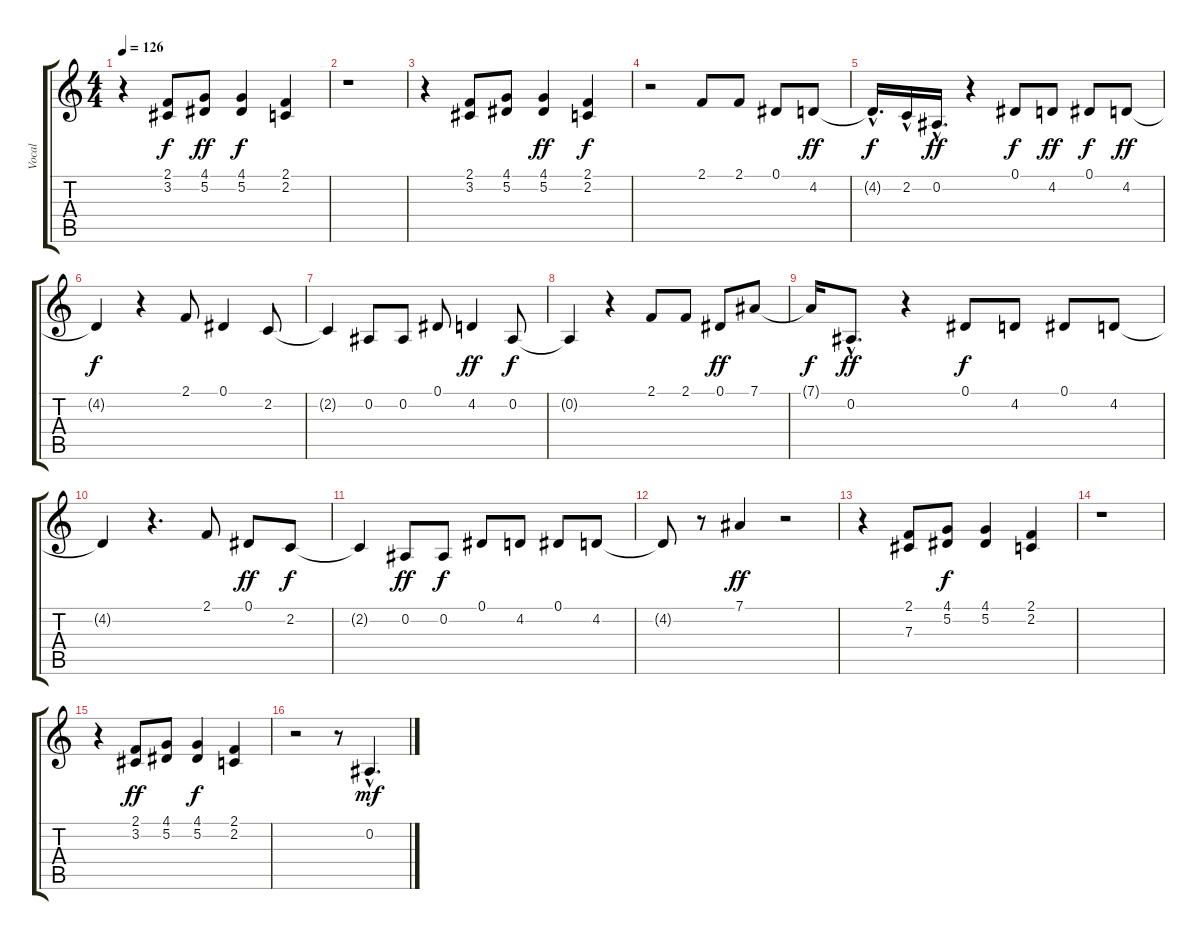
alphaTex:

\track ("Vocal" "Vocal") {instrument synthvoice}
\staff {score tabs}
\tuning (Eb4 Bb3 Gb3 Db3 Ab2 Eb2) {hide}
\ts (4 4)
\tempo 126
\clef g2
\ks c
r.4{dy mf} (2.1 3.2).8{dy f} (4.1 5.2).8{dy ff} (4.1 5.2).4{dy f} (2.1 2.2).4 |
r.1 |
r.4 (2.1 3.2).8 (4.1 5.2).8 (4.1 5.2).4{dy ff} (2.1 2.2).4{dy f} |
r.2 2.1.8{volume 14} 2.1.8 0.1.8 4.2.8{dy ff} |
4.2{hac t}.16{d dy f} 2.2{hac}.16 0.2{hac}.16{d dy ff} r.4 0.1.8{dy f} 4.2.8{dy ff} 0.1.8{dy f} 4.2.8{dy ff} |
4.2{t}.4{dy f} r.4 2.1.8 0.1.4 2.2.8 |
2.2{t}.4 0.2.8 0.2.8 0.1.8 4.2.4{dy ff} 0.2.8{dy f} |
0.2{t}.4 r.4 2.1.8 2.1.8 0.1.8{dy ff} 7.1.8 |
7.1{t}.16{dy f} 0.2{hac}.8{d dy ff} r.4 0.1.8{dy f} 4.2.8 0.1.8 4.2.8 |
4.2{t}.4 r.4{d} 2.1.8 0.1.8{dy ff} 2.2.8{dy f} |
2.2{t}.4 0.2.8{dy ff} 0.2.8{dy f} 0.1.8 4.2.8 0.1.8 4.2.8 |
4.2{t}.8 r.8 7.1.4{dy ff} r.2 |
r.4 (2.1 7.3).8{volume 11} (4.1 5.2).8{dy f} (4.1 5.2).4 (2.1 2.2).4 |
r.1 |
r.4 (2.1 3.2).8{dy ff} (4.1 5.2).8 (4.1 5.2).4{dy f} (2.1 2.2).4 |
r.2 r.8 0.2{hac}.4{d dy mf}
